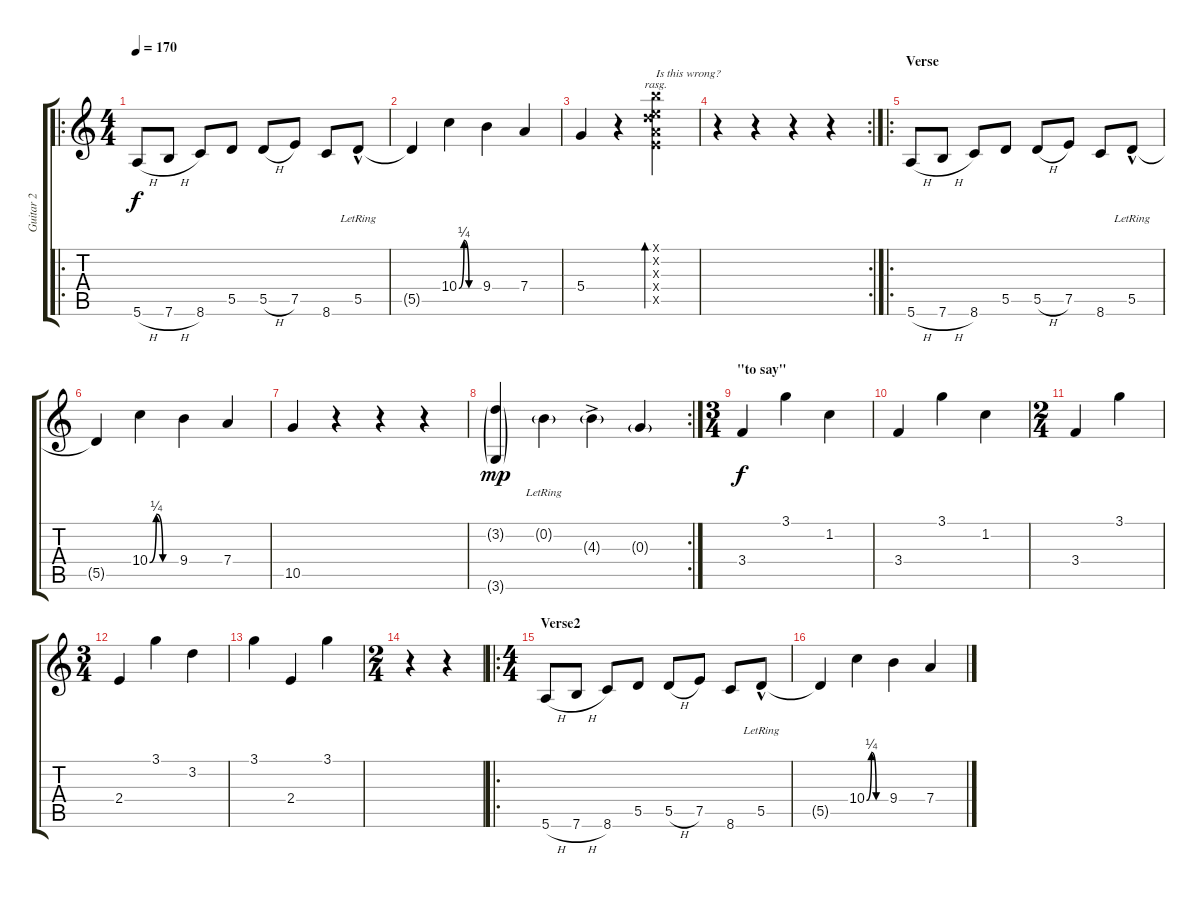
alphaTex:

\track ("Guitar 2" "Guitar 2") {instrument acousticguitarsteel}
\staff {score tabs}
\tuning (E4 B3 G3 D3 A2 E2) {hide}
\ro
\ts (4 4)
\tempo 170
\clef g2
\ks c
5.6{h}.8{dy f instrument acousticguitarsteel} 7.6{h}.8 8.6.8 5.5.8 5.5{h}.8 7.5.8 8.6.8 5.5{hac lr}.8 |
5.5{t}.4 10.4{be (custom 0 0 15 1 30 0 60 0)}.4 9.4.4 7.4.4 |
5.4.4 r.4 (7.1{x} 5.2{x} 7.3{x} 7.4{x} 7.5{x}).2{bd 480 rasg ii txt "Is this wrong?"} |
\rc 2
r.4 r.4 r.4 r.4 |
\ro
\section ("" "Verse")
5.6{h}.8 7.6{h}.8 8.6.8 5.5.8 5.5{h}.8 7.5.8 8.6.8 5.5{hac lr}.8 |
5.5{t}.4 10.4{be (custom 0 0 15 1 30 0 60 0)}.4 9.4.4 7.4.4 |
10.5.4 r.4 r.4 r.4 |
\rc 2
(3.2{g} 3.6{g}).4{dy mp} 0.2{g lr}.4 4.3{g ac}.4 0.3{g}.4 |
\ts (3 4)
\section ("" "\"to say\"")
3.4.4{dy f} 3.1.4 1.2.4 |
3.4.4 3.1.4 1.2.4 |
\ts (2 4)
3.4.4 3.1.4 |
\ts (3 4)
2.4.4 3.1.4 3.2.4 |
3.1.4 2.4.4 3.1.4 |
\ts (2 4)
r.4 r.4 |
\ro
\ts (4 4)
\section ("" "Verse2")
5.6{h}.8 7.6{h}.8 8.6.8 5.5.8 5.5{h}.8 7.5.8 8.6.8 5.5{hac lr}.8 |
5.5{t}.4 10.4{be (custom 0 0 15 1 30 0 60 0)}.4 9.4.4 7.4.4
